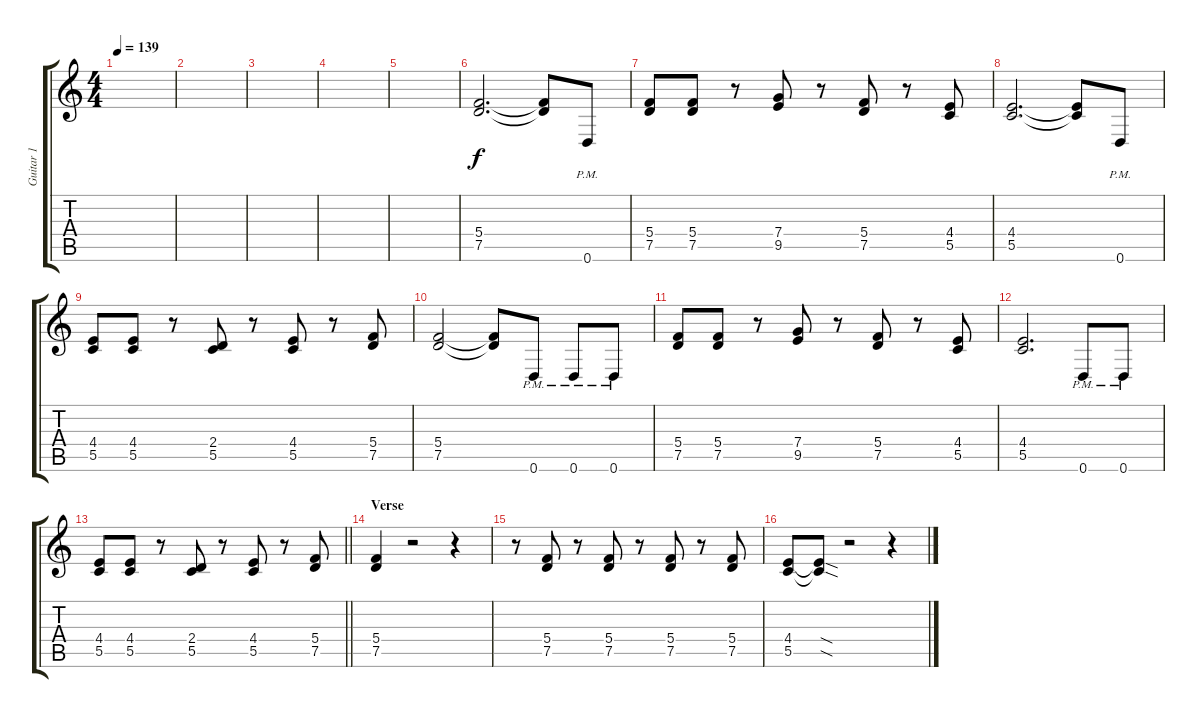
\track ("Guitar 1" "Guitar 1") {instrument overdrivenguitar}
\staff {score tabs}
\tuning (D4 A3 F3 C3 G2 D2) {hide}
\ts (4 4)
\tempo 139
\clef g2
\ks c
|
|
|
|
|
(5.4 7.5).2{d} (5.4{t} 7.5{t}).8 0.6{pm}.8 |
(5.4 7.5).8 (5.4 7.5).8 r.8 (7.4 9.5).8 r.8 (5.4 7.5).8 r.8 (4.4 5.5).8 |
(4.4 5.5).2{d} (4.4{t} 5.5{t}).8 0.6{pm}.8 |
(4.4 5.5).8 (4.4 5.5).8 r.8 (2.4 5.5).8 r.8 (4.4 5.5).8 r.8 (5.4 7.5).8 |
(5.4 7.5).2 (5.4{t} 7.5{t}).8 0.6{pm}.8 0.6{pm}.8 0.6{pm}.8 |
(5.4 7.5).8 (5.4 7.5).8 r.8 (7.4 9.5).8 r.8 (5.4 7.5).8 r.8 (4.4 5.5).8 |
(4.4 5.5).2{d} 0.6{pm}.8 0.6{pm}.8 |
\barLineRight lightlight
(4.4 5.5).8 (4.4 5.5).8 r.8 (2.4 5.5).8 r.8 (4.4 5.5).8 r.8 (5.4 7.5).8 |
\section ("" "Verse")
(5.4 7.5).4 r.2 r.4 |
r.8 (5.4 7.5).8 r.8 (5.4 7.5).8 r.8 (5.4 7.5).8 r.8 (5.4 7.5).8 |
(4.4 5.5).8 (4.4{sod t} 5.5{sod t}).8 r.2 r.4
